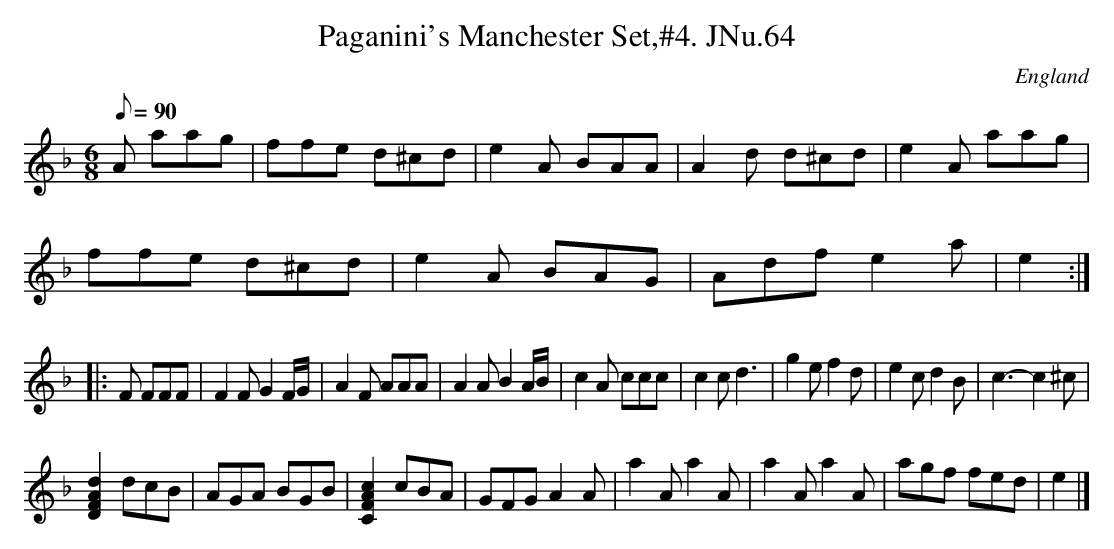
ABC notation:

X:1
T:Paganini's Manchester Set,#4. JNu.64
M:6/8
L:1/8
Q:90
O:England
K:F
A aag|ffe d^cd|e2A BAA|A2d d^cd|e2A aag|!
ffe d^cd|e2A BAG|Adfe2a|e2::!
F FFF|F2FG2F/G/|A2F AAA|A2AB2A/B/|c2A ccc|c2cd3|g2ef2d|e2cd2B|c3-c2^c|!
[D2F2A2d2] dcB|AGA BGB| [C2F2A2c2] cBA|GFGA2A|a2Aa2A|a2Aa2A|agf fed|e2|]
